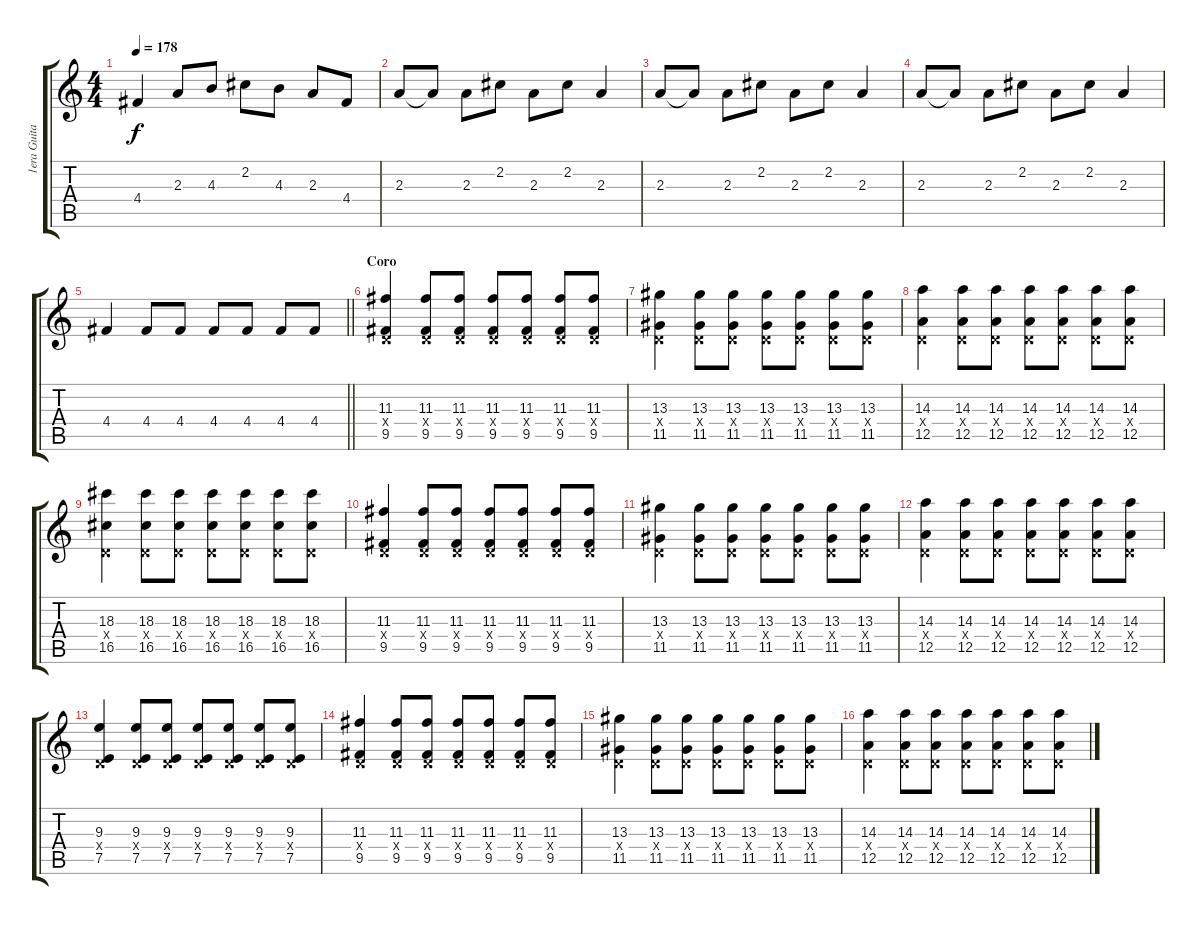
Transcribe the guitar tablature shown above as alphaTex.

\track ("1era Guitarra" "1era Guita") {instrument distortionguitar}
\staff {score tabs}
\tuning (E4 B3 G3 D3 A2 E2) {hide}
\ts (4 4)
\tempo 178
\clef g2
\ks c
4.4.4{dy f} 2.3.8 4.3.8 2.2.8 4.3.8 2.3.8 4.4.8 |
2.3.8 2.3{t}.8 2.3.8 2.2.8 2.3.8 2.2.8 2.3.4 |
2.3.8 2.3{t}.8 2.3.8 2.2.8 2.3.8 2.2.8 2.3.4 |
2.3.8 2.3{t}.8 2.3.8 2.2.8 2.3.8 2.2.8 2.3.4 |
\barLineRight lightlight
4.4.4 4.4.8 4.4.8 4.4.8 4.4.8 4.4.8 4.4.8 |
\section ("" "Coro")
(11.3 0.4{x} 9.5).4 (11.3 0.4{x} 9.5).8 (11.3 0.4{x} 9.5).8 (11.3 0.4{x} 9.5).8 (11.3 0.4{x} 9.5).8 (11.3 0.4{x} 9.5).8 (11.3 0.4{x} 9.5).8 |
(13.3 0.4{x} 11.5).4 (13.3 0.4{x} 11.5).8 (13.3 0.4{x} 11.5).8 (13.3 0.4{x} 11.5).8 (13.3 0.4{x} 11.5).8 (13.3 0.4{x} 11.5).8 (13.3 0.4{x} 11.5).8 |
(14.3 0.4{x} 12.5).4 (14.3 0.4{x} 12.5).8 (14.3 0.4{x} 12.5).8 (14.3 0.4{x} 12.5).8 (14.3 0.4{x} 12.5).8 (14.3 0.4{x} 12.5).8 (14.3 0.4{x} 12.5).8 |
(18.3 0.4{x} 16.5).4 (18.3 0.4{x} 16.5).8 (18.3 0.4{x} 16.5).8 (18.3 0.4{x} 16.5).8 (18.3 0.4{x} 16.5).8 (18.3 0.4{x} 16.5).8 (18.3 0.4{x} 16.5).8 |
(11.3 0.4{x} 9.5).4 (11.3 0.4{x} 9.5).8 (11.3 0.4{x} 9.5).8 (11.3 0.4{x} 9.5).8 (11.3 0.4{x} 9.5).8 (11.3 0.4{x} 9.5).8 (11.3 0.4{x} 9.5).8 |
(13.3 0.4{x} 11.5).4 (13.3 0.4{x} 11.5).8 (13.3 0.4{x} 11.5).8 (13.3 0.4{x} 11.5).8 (13.3 0.4{x} 11.5).8 (13.3 0.4{x} 11.5).8 (13.3 0.4{x} 11.5).8 |
(14.3 0.4{x} 12.5).4 (14.3 0.4{x} 12.5).8 (14.3 0.4{x} 12.5).8 (14.3 0.4{x} 12.5).8 (14.3 0.4{x} 12.5).8 (14.3 0.4{x} 12.5).8 (14.3 0.4{x} 12.5).8 |
(9.3 0.4{x} 7.5).4 (9.3 0.4{x} 7.5).8 (9.3 0.4{x} 7.5).8 (9.3 0.4{x} 7.5).8 (9.3 0.4{x} 7.5).8 (9.3 0.4{x} 7.5).8 (9.3 0.4{x} 7.5).8 |
(11.3 0.4{x} 9.5).4 (11.3 0.4{x} 9.5).8 (11.3 0.4{x} 9.5).8 (11.3 0.4{x} 9.5).8 (11.3 0.4{x} 9.5).8 (11.3 0.4{x} 9.5).8 (11.3 0.4{x} 9.5).8 |
(13.3 0.4{x} 11.5).4 (13.3 0.4{x} 11.5).8 (13.3 0.4{x} 11.5).8 (13.3 0.4{x} 11.5).8 (13.3 0.4{x} 11.5).8 (13.3 0.4{x} 11.5).8 (13.3 0.4{x} 11.5).8 |
(14.3 0.4{x} 12.5).4 (14.3 0.4{x} 12.5).8 (14.3 0.4{x} 12.5).8 (14.3 0.4{x} 12.5).8 (14.3 0.4{x} 12.5).8 (14.3 0.4{x} 12.5).8 (14.3 0.4{x} 12.5).8
